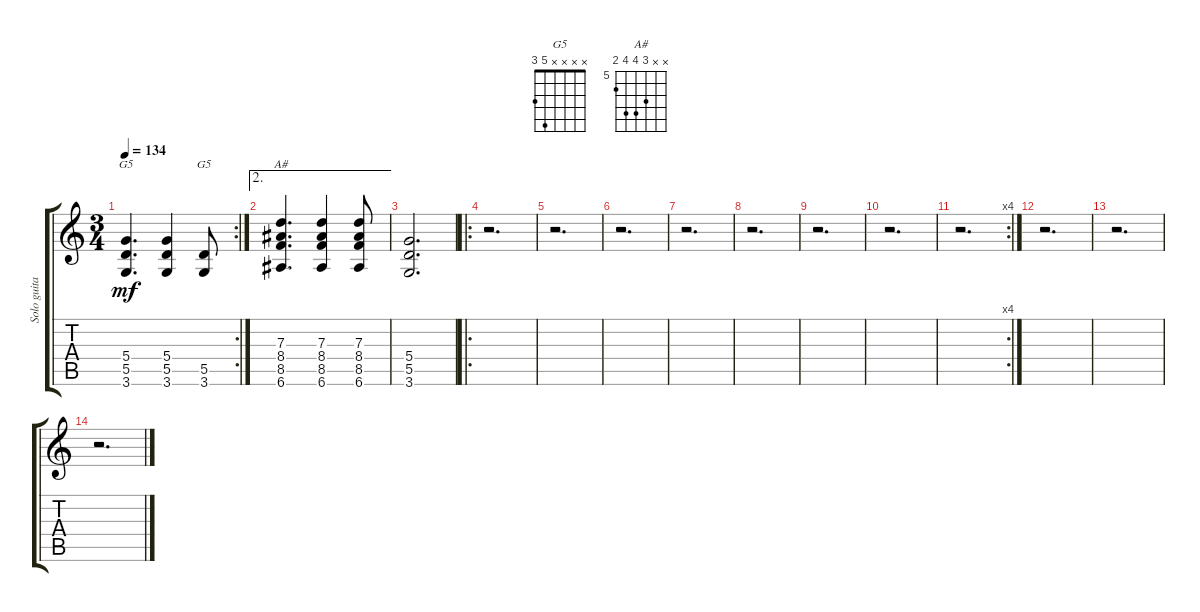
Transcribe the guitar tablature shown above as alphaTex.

\track ("Solo guitar" "Solo guita") {instrument distortionguitar}
\staff {score tabs}
\tuning (E4 B3 G3 D3 A2 E2) {hide}
\chord ("G5" x x x 5 5 3)
\chord ("G5" x x x x 5 3)
\chord ("A#" x x 7 8 8 6) {firstfret 5}
\rc 2
\ts (3 4)
\tempo 134
\clef g2
\ks c
(5.4 5.5 3.6).4{d ch "G5" dy mf} (5.4 5.5 3.6).4 (5.5 3.6).8{ch "G5"} |
\ae 2
(7.3 8.4 8.5 6.6).4{d ch "A#"} (7.3 8.4 8.5 6.6).4 (7.3 8.4 8.5 6.6).8 |
(5.4 5.5 3.6).2{d} |
\ro
r.2{d} |
r.2{d} |
r.2{d} |
r.2{d} |
r.2{d} |
r.2{d} |
r.2{d} |
\rc 4
r.2{d} |
r.2{d} |
r.2{d} |
r.2{d}
